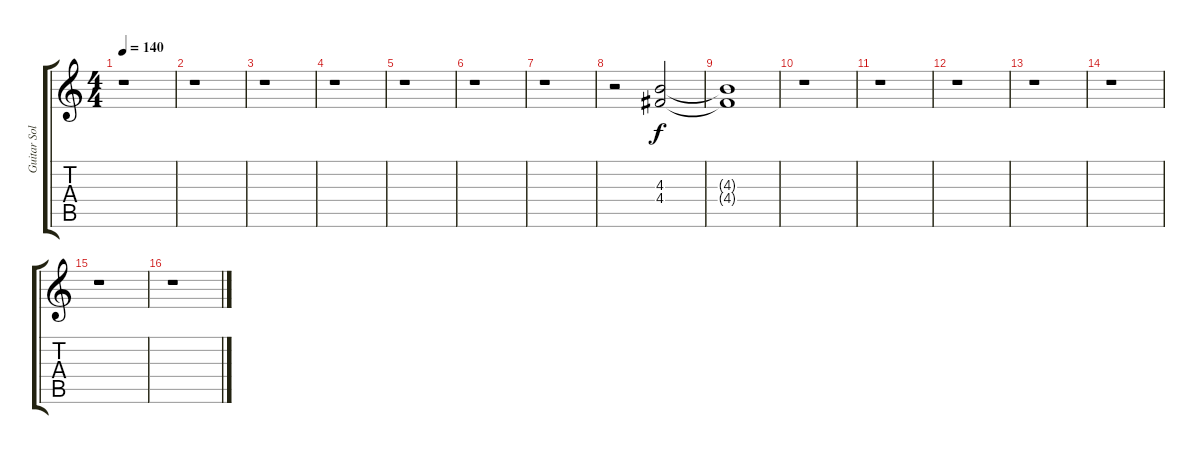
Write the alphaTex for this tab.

\track ("Guitar Solo" "Guitar Sol") {instrument distortionguitar}
\staff {score tabs}
\tuning (E4 B3 G3 D3 A2 E2) {hide}
\ts (4 4)
\tempo 140
\clef g2
\ks c
r.1{dy f} |
r.1 |
r.1 |
r.1 |
r.1 |
r.1 |
r.1 |
r.2 (4.3 4.4).2 |
(4.3{t} 4.4{t}).1 |
r.1 |
r.1 |
r.1 |
r.1 |
r.1 |
r.1 |
r.1
